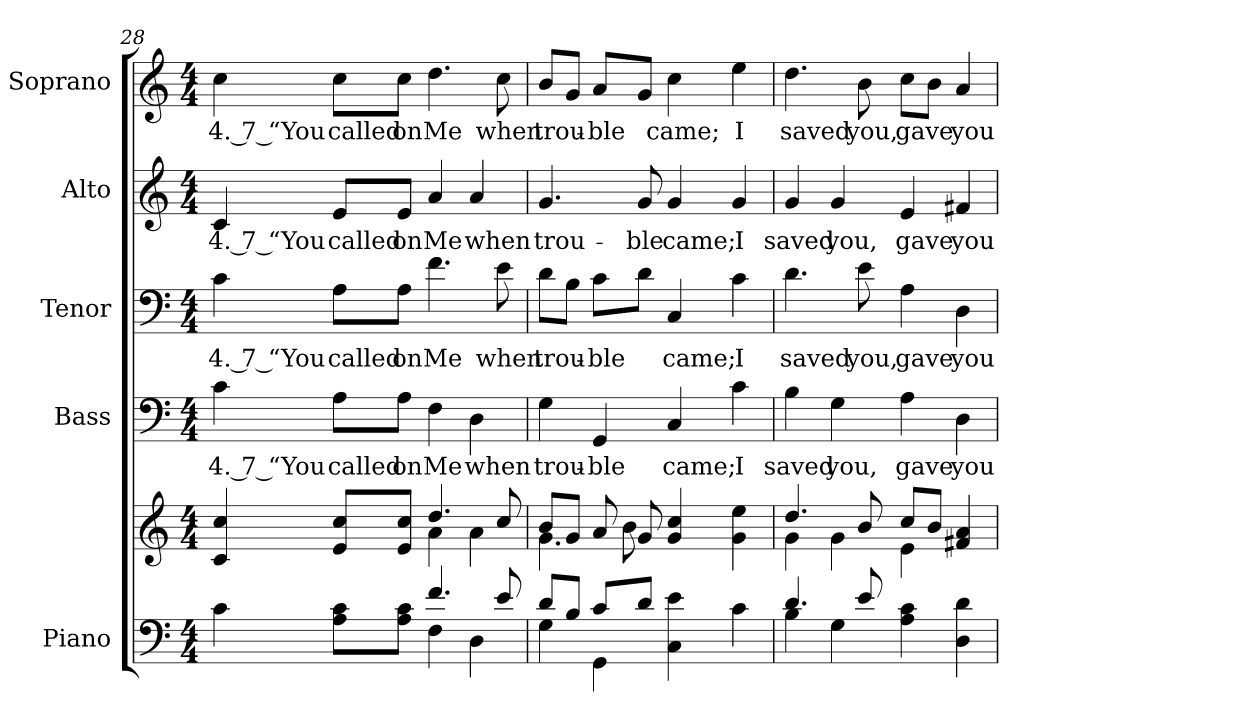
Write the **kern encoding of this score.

**kern	**kern	**kern	**text	**kern	**text	**kern	**text	**kern	**text
*part5	*part5	*part4	*part4	*part3	*part3	*part2	*part2	*part1	*part1
*staff6	*staff5	*staff4	*staff4	*staff3	*staff3	*staff2	*staff2	*staff1	*staff1
*I"Piano	*	*I"Bass	*	*I"Tenor	*	*I"Alto	*	*I"Soprano	*
*I'Pno.	*	*I'B.	*	*I'T.	*	*I'A.	*	*I'S.	*
*clefF4	*clefG2	*clefF4	*	*clefF4	*	*clefG2	*	*clefG2	*
*k[]	*k[]	*k[]	*	*k[]	*	*k[]	*	*k[]	*
*C:	*C:	*C:	*	*C:	*	*C:	*	*C:	*
*M4/4	*M4/4	*M4/4	*	*M4/4	*	*M4/4	*	*M4/4	*
=28	=28	=28	=28	=28	=28	=28	=28	=28	=28
*^	*^	*	*	*	*	*	*	*	*
!	!	!	!	!	!LO:LY:b:color=#000000	!	!	!	!	!	!
!	!	!	!	!	!	!	!LO:LY:b:color=#000000	!	!	!	!
!	!	!	!	!	!	!	!	!	!LO:LY:b:color=#000000	!	!
!	!	!	!	!	!	!	!	!	!	!	!LO:LY:b:color=#000000
4ci\	2ryy	4ci/ 4cci	2ryy	4ci\	4. 7 “You	4ci\	4. 7 “You	4ci/	4. 7 “You	4cci\	4. 7 “You
!	!	!	!	!	!LO:LY:b:color=#000000	!	!	!	!	!	!
!	!	!	!	!	!	!	!LO:LY:b:color=#000000	!	!	!	!
!	!	!	!	!	!	!	!	!	!LO:LY:b:color=#000000	!	!
!	!	!	!	!	!	!	!	!	!	!	!LO:LY:b:color=#000000
8Ai\ 8ciL	.	8ei/ 8cciL	.	8Ai\L	called	8Ai\L	called	8ei/L	called	8cci\L	called
!	!	!	!	!	!LO:LY:b:color=#000000	!	!	!	!	!	!
!	!	!	!	!	!	!	!LO:LY:b:color=#000000	!	!	!	!
!	!	!	!	!	!	!	!	!	!LO:LY:b:color=#000000	!	!
!	!	!	!	!	!	!	!	!	!	!	!LO:LY:b:color=#000000
8Ai\ 8ciJ	.	8ei/ 8cciJ	.	8Ai\J	on	8Ai\J	on	8ei/J	on	8cci\J	on
!	!	!	!	!	!LO:LY:b:color=#000000	!	!	!	!	!	!
!	!	!	!	!	!	!	!LO:LY:b:color=#000000	!	!	!	!
!	!	!	!	!	!	!	!	!	!LO:LY:b:color=#000000	!	!
!	!	!	!	!	!	!	!	!	!	!	!LO:LY:b:color=#000000
4.fi/	4Fi\	4.ddi/	4ai\	4Fi\	Me	4.fi\	Me	4ai/	Me	4.ddi\	Me
!	!	!	!	!	!LO:LY:b:color=#000000	!	!	!	!	!	!
!	!	!	!	!	!	!	!	!	!LO:LY:b:color=#000000	!	!
.	4Di\	.	4ai\	4Di\	when	.	.	4ai/	when	.	.
!	!	!	!	!	!	!	!LO:LY:b:color=#000000	!	!	!	!
!	!	!	!	!	!	!	!	!	!	!	!LO:LY:b:color=#000000
8ei/	.	8cci/	.	.	.	8ei\	when	.	.	8cci\	when
!!LO:PB:g=z
=29	=29	=29	=29	=29	=29	=29	=29	=29	=29	=29	=29
!	!	!	!	!	!LO:LY:b:color=#000000	!	!	!	!	!	!
!	!	!	!	!	!	!	!LO:LY:b:color=#000000	!	!	!	!
!	!	!	!	!	!	!	!	!	!LO:LY:b:color=#000000	!	!
!	!	!	!	!	!	!	!	!	!	!	!LO:LY:b:color=#000000
8di/L	4Gi\	8bi/L	4.gi\	4Gi\	trou-	8di\L	trou-	4.gi/	trou-	8bi/L	trou-
8Bi/J	.	8gi/J	.	.	.	8Bi\J	.	.	.	8gi/J	.
!	!	!	!	!	!LO:LY:b:color=#000000	!	!	!	!	!	!
!	!	!	!	!	!	!	!LO:LY:b:color=#000000	!	!	!	!
!	!	!	!	!	!	!	!	!	!	!	!LO:LY:b:color=#000000
8ci/L	4GGi\	8ai/	.	4GGi/	-ble	8ci\L	-ble	.	.	8ai/L	-ble
!	!	!	!	!	!	!	!	!	!LO:LY:b:color=#000000	!	!
8di/J	.	8gi/	8bi\	.	.	8di\J	.	8gi/	-ble	8gi/J	.
!	!	!	!	!	!LO:LY:b:color=#000000	!	!	!	!	!	!
!	!	!	!	!	!	!	!LO:LY:b:color=#000000	!	!	!	!
!	!	!	!	!	!	!	!	!	!LO:LY:b:color=#000000	!	!
!	!	!	!	!	!	!	!	!	!	!	!LO:LY:b:color=#000000
4Ci\ 4ei	2ryy	4gi/ 4cci	2ryy	4Ci/	came;	4Ci/	came;	4gi/	came;	4cci\	came;
!	!	!	!	!	!LO:LY:b:color=#000000	!	!	!	!	!	!
!	!	!	!	!	!	!	!LO:LY:b:color=#000000	!	!	!	!
!	!	!	!	!	!	!	!	!	!LO:LY:b:color=#000000	!	!
!	!	!	!	!	!	!	!	!	!	!	!LO:LY:b:color=#000000
4ci\	.	4gi\ 4eei	.	4ci\	I	4ci\	I	4gi/	I	4eei\	I
=30	=30	=30	=30	=30	=30	=30	=30	=30	=30	=30	=30
!	!	!	!	!	!LO:LY:b:color=#000000	!	!	!	!	!	!
!	!	!	!	!	!	!	!LO:LY:b:color=#000000	!	!	!	!
!	!	!	!	!	!	!	!	!	!LO:LY:b:color=#000000	!	!
!	!	!	!	!	!	!	!	!	!	!	!LO:LY:b:color=#000000
4.di/	4Bi\	4.ddi/	4gi\	4Bi\	saved	4.di\	saved	4gi/	saved	4.ddi\	saved
!	!	!	!	!	!LO:LY:b:color=#000000	!	!	!	!	!	!
!	!	!	!	!	!	!	!	!	!LO:LY:b:color=#000000	!	!
.	4Gi\	.	4gi\	4Gi\	you,	.	.	4gi/	you,	.	.
!	!	!	!	!	!	!	!LO:LY:b:color=#000000	!	!	!	!
!	!	!	!	!	!	!	!	!	!	!	!LO:LY:b:color=#000000
8ei/	.	8bi/	.	.	.	8ei\	you,	.	.	8bi\	you,
!	!	!	!	!	!LO:LY:b:color=#000000	!	!	!	!	!	!
!	!	!	!	!	!	!	!LO:LY:b:color=#000000	!	!	!	!
!	!	!	!	!	!	!	!	!	!LO:LY:b:color=#000000	!	!
!	!	!	!	!	!	!	!	!	!	!	!LO:LY:b:color=#000000
4Ai\ 4ci	2ryy	8cci/L	4ei\	4Ai\	gave	4Ai\	gave	4ei/	gave	8cci\L	gave
.	.	8bi/J	.	.	.	.	.	.	.	8bi\J	.
!	!	!	!	!	!LO:LY:b:color=#000000	!	!	!	!	!	!
!	!	!	!	!	!	!	!LO:LY:b:color=#000000	!	!	!	!
!	!	!	!	!	!	!	!	!	!LO:LY:b:color=#000000	!	!
!	!	!	!	!	!	!	!	!	!	!	!LO:LY:b:color=#000000
4Di\ 4di	.	4f#Xi/ 4ai	4ryy	4Di\	you	4Di\	you	4f#Xi/	you	4ai/	you
*v	*v	*	*	*	*	*	*	*	*	*	*
*	*v	*v	*	*	*	*	*	*	*	*
=	=	=	=	=	=	=	=	=	=
*-	*-	*-	*-	*-	*-	*-	*-	*-	*-
